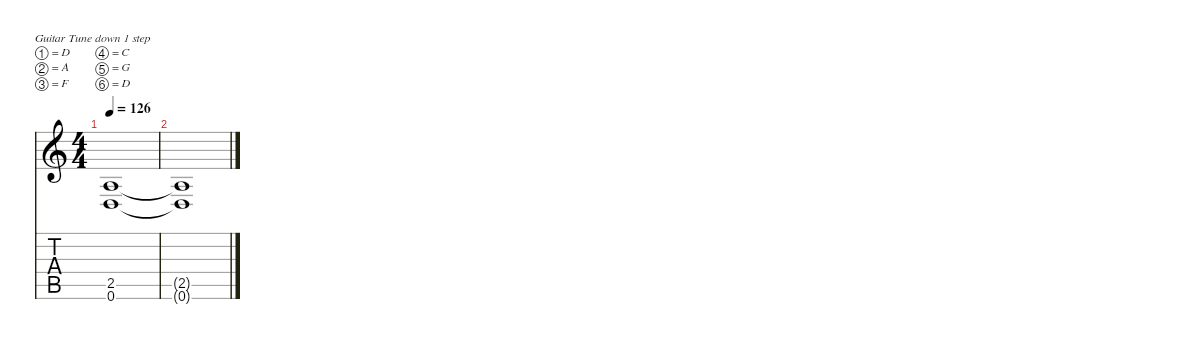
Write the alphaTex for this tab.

\defaultSystemsLayout 4
\hideDynamics
\bracketExtendMode nobrackets
\singleTrackTrackNamePolicy hidden
\multiTrackTrackNamePolicy hidden
\firstSystemTrackNameMode fullname
\firstSystemTrackNameOrientation horizontal
\otherSystemsTrackNameOrientation horizontal
\track ("Gtr. 1 (elec. w/dist.)" "od.guit.") {instrument overdrivenguitar}
\staff {score tabs}
\tuning (D4 A3 F3 C3 G2 D2)
\ts (4 4)
\tempo 126
\clef g2
\ks c
(2.5{t} 0.6{t}).1{dy f beam Up} |
(2.5{t} 0.6{t}).1{beam Up}
